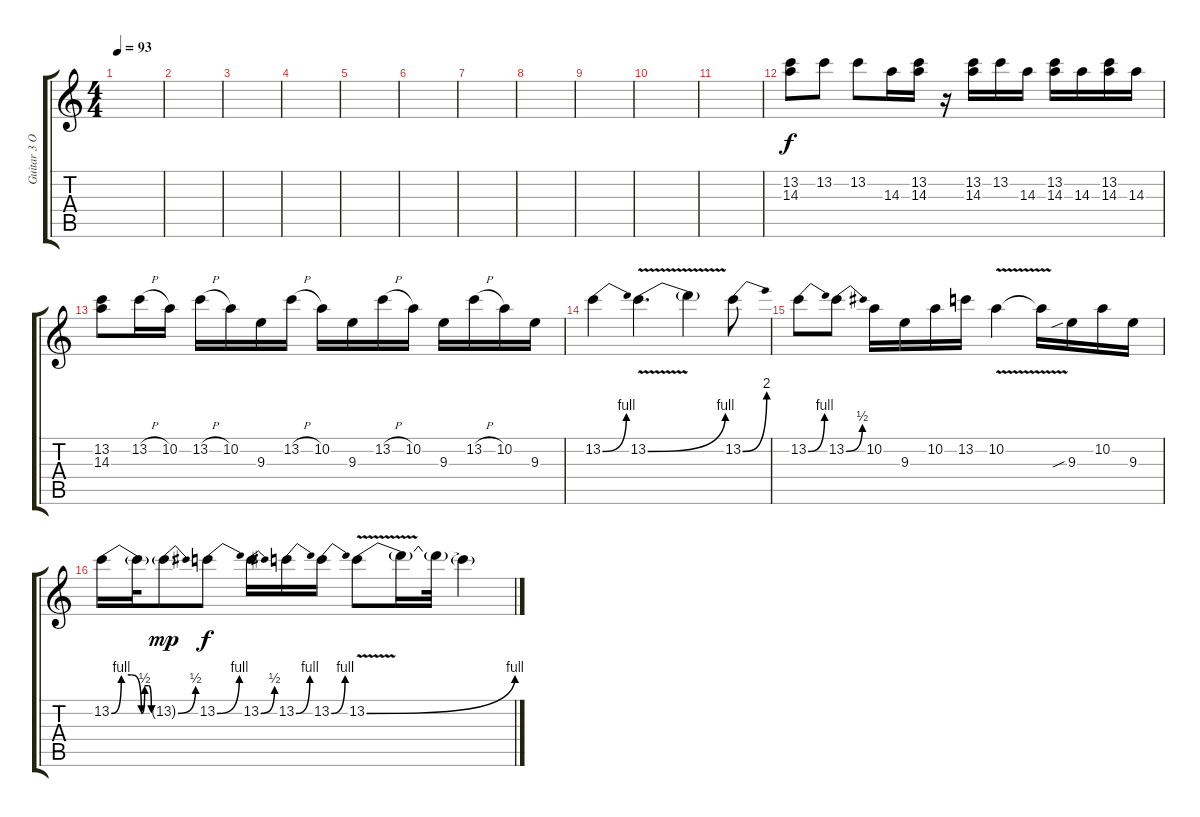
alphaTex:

\track ("Guitar 3 Overdub" "Guitar 3 O") {instrument overdrivenguitar}
\staff {score tabs}
\tuning (E4 B3 G3 D3 A2 E2) {hide}
\ts (4 4)
\tempo 93
\clef g2
\ks c
|
|
|
|
|
|
|
|
|
|
|
(13.2 14.3).8{dy f} 13.2.8 13.2.8 14.3.16 (13.2 14.3).16 r.16 (13.2 14.3).16 13.2.16 14.3.16 (13.2 14.3).16 14.3.16 (13.2 14.3).16 14.3.16 |
(13.2 14.3).8 13.2{h}.16 10.2.16 13.2{h}.16 10.2.16 9.3.16 13.2{h}.16 10.2.16 9.3.16 13.2{h}.16 10.2.16 9.3.16 13.2{h}.16 10.2.16 9.3.16 |
13.2{be (bend 0 0 60 4)}.4 13.2{be (bend 0 0 60 4) v}.4{d} 13.2{t}.4 13.2{be (bend 0 0 60 8)}.8 |
13.2{be (bend 0 0 60 4)}.8 13.2{be (bend 0 0 60 2)}.8 10.2.16 9.3.16 10.2.16 13.2.16 10.2{v}.4 10.2{t}.16 9.3{sib}.16 10.2.16 9.3.16 |
13.2{be (custom 0 0 15 4 30 4 45 0 50 2 56 2 60 0)}.16 13.2{t}.32 13.2{be (bend 0 0 60 2) g}.8{dy mp} 13.2{be (bend 0 0 60 4)}.8{dy f} 13.2{be (bend 0 0 60 2)}.16 13.2{be (bend 0 0 60 4)}.16 13.2{be (bend 0 0 60 4)}.16 13.2{be (bend 0 0 60 4) v}.8 13.2{t}.16 13.2{t}.32 13.2{t}.4
